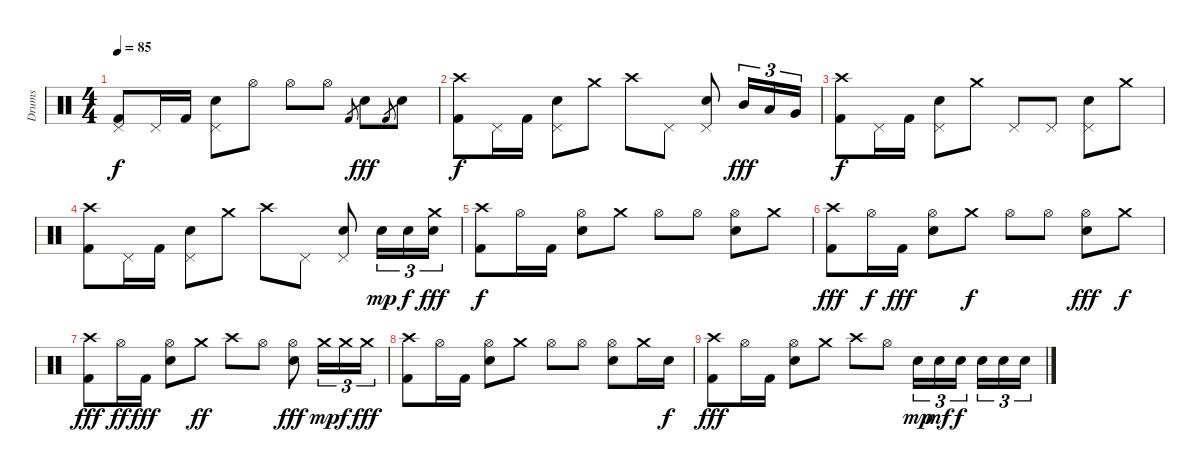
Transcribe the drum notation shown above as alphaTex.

\track ("Drums" "Drums") {instrument percussion}
\staff {score}
\articulation defaults
\ts (4 4)
\tempo 85
\clef neutral
\ks c
("Pedal Hi-Hat (hit)" "Kick (hit) 2").8{dy f} "Pedal Hi-Hat (hit)".16 "Kick (hit) 2".16 ("Pedal Hi-Hat (hit)" "Electric Snare (hit)").8 "Hi-Hat (open)".8 "Hi-Hat (open)".8 "Hi-Hat (open)".8 "Kick (hit) 2".8{gr} "Electric Snare (hit)".8{dy fff} "Kick (hit) 2".8{gr} "Electric Snare (hit)".8 |
("Crash high (hit)" "Kick (hit) 2").8{dy f} "Pedal Hi-Hat (hit)".16 "Kick (hit) 2".16 ("Pedal Hi-Hat (hit)" "Electric Snare (hit)").8 "Crash medium (hit)".8 "Crash high (hit)".8 "Pedal Hi-Hat (hit)".8 ("Pedal Hi-Hat (hit)" "Electric Snare (hit)").8 "Mid Tom (hit)".16{tu (3 2) dy fff} "Low Tom (hit)".16{tu (3 2)} "Very Low Tom (hit)".16{tu (3 2)} |
("Crash high (hit)" "Kick (hit) 2").8{dy f} "Pedal Hi-Hat (hit)".16 "Kick (hit) 2".16 ("Pedal Hi-Hat (hit)" "Electric Snare (hit)").8 "Crash medium (hit)".8 "Pedal Hi-Hat (hit)".8 "Pedal Hi-Hat (hit)".8 ("Pedal Hi-Hat (hit)" "Electric Snare (hit)").8 "Crash medium (hit)".8 |
("Crash high (hit)" "Kick (hit) 2").8 "Pedal Hi-Hat (hit)".16 "Kick (hit) 2".16 ("Pedal Hi-Hat (hit)" "Electric Snare (hit)").8 "Crash medium (hit)".8 "Crash high (hit)".8 "Pedal Hi-Hat (hit)".8 ("Pedal Hi-Hat (hit)" "Electric Snare (hit)").8 "Electric Snare (hit)".16{tu (3 2) dy mp} "Electric Snare (hit)".16{tu (3 2) dy f} ("Crash medium (hit)" "Electric Snare (hit)").16{tu (3 2) dy fff} |
("Crash high (hit)" "Kick (hit) 2").8{dy f} "Hi-Hat (open)".16 "Kick (hit) 2".16 ("Hi-Hat (open)" "Electric Snare (hit)").8 "Crash medium (hit)".8 "Hi-Hat (open)".8 "Hi-Hat (open)".8 ("Hi-Hat (open)" "Electric Snare (hit)").8 "Crash medium (hit)".8 |
("Crash high (hit)" "Kick (hit) 2").8{dy fff} "Hi-Hat (open)".16{dy f} "Kick (hit) 2".16{dy fff} ("Hi-Hat (open)" "Electric Snare (hit)").8 "Crash medium (hit)".8{dy f} "Hi-Hat (open)".8 "Hi-Hat (open)".8 ("Hi-Hat (open)" "Electric Snare (hit)").8{dy fff} "Crash medium (hit)".8{dy f} |
("Crash high (hit)" "Kick (hit) 2").8{dy fff} "Hi-Hat (open)".16{dy ff} "Kick (hit) 2".16{dy fff} ("Hi-Hat (open)" "Electric Snare (hit)").8 "Crash medium (hit)".8{dy ff} "Crash high (hit)".8 "Hi-Hat (open)".8 ("Hi-Hat (open)" "Electric Snare (hit)").8{dy fff} "Crash medium (hit)".16{tu (3 2) dy mp} "Crash medium (hit)".16{tu (3 2) dy f} "Crash medium (hit)".16{tu (3 2) dy fff} |
("Crash high (hit)" "Kick (hit) 2").8 "Hi-Hat (open)".16 "Kick (hit) 2".16 ("Hi-Hat (open)" "Electric Snare (hit)").8 "Crash medium (hit)".8 "Hi-Hat (open)".8 "Hi-Hat (open)".8 ("Hi-Hat (open)" "Electric Snare (hit)").8 "Crash medium (hit)".16 "Electric Snare (hit)".16{dy f} |
("Crash high (hit)" "Kick (hit) 2").8{dy fff} "Hi-Hat (open)".16 "Kick (hit) 2".16 ("Hi-Hat (open)" "Electric Snare (hit)").8 "Crash medium (hit)".8 "Crash high (hit)".8 "Hi-Hat (open)".8 "Electric Snare (hit)".16{tu (3 2) dy mp} "Electric Snare (hit)".16{tu (3 2) dy mf} "Electric Snare (hit)".16{tu (3 2) dy f} "Electric Snare (hit)".16{tu (3 2)} "Electric Snare (hit)".16{tu (3 2)} "Electric Snare (hit)".16{tu (3 2)}
